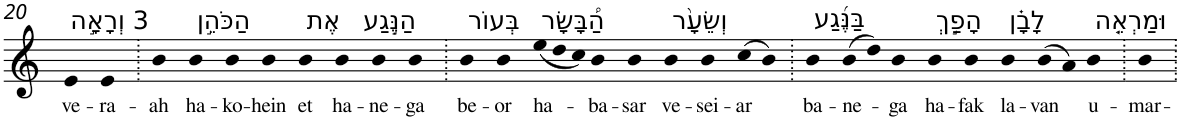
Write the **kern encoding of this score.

**kern	**text
*part1	*part1
*staff1	*staff1
*I"Piano	*
*I'Pno	*
!!LO:PB:g=z
*clefG2	*
*k[]	*
=20	=20
!LO:TX:a:t=3 וְרָאָ֣ה	!
!	!LO:LY:b
4e	ve-
!	!LO:LY:b
4e	-ra-
=21.	=21.
!	!LO:LY:b
4b	-ah
!LO:TX:a:t=הַכֹּהֵ֣ן	!
!	!LO:LY:b
4b	ha-
!	!LO:LY:b
4b	-ko-
!	!LO:LY:b
4b	-hein
!LO:TX:a:t=אֶת	!
!	!LO:LY:b
4b	et
!LO:TX:a:t=הַנֶּ֣גַע	!
!	!LO:LY:b
4b	ha-
!	!LO:LY:b
4b	-ne-
!	!LO:LY:b
4b	-ga
=22.	=22.
!LO:TX:a:t=בְּעוֹר	!
!	!LO:LY:b
4b	be-
!	!LO:LY:b
4b	-or
*Xtuplet	*
!LO:TX:a:t=הַ֠בָּשָׂר	!
!	!LO:LY:b
(<12ee	ha-
12dd	.
12cc)	.
!	!LO:LY:b
4b	-ba-
!	!LO:LY:b
4b	-sar
!LO:TX:a:t=וְשֵׂעָ֨ר	!
!	!LO:LY:b
4b	ve-
!	!LO:LY:b
4b	-sei-
!	!LO:LY:b
(>8cc	-ar
8b)	.
=23.	=23.
!LO:TX:a:t=בַּנֶּ֜גַע	!
!	!LO:LY:b
4b	ba-
!	!LO:LY:b
(>8b	-ne-
8dd)	.
!	!LO:LY:b
4b	-ga
!LO:TX:a:t=הָפַ֣ךְ	!
!	!LO:LY:b
4b	ha-
!	!LO:LY:b
4b	-fak
!LO:TX:a:t=לָבָ֗ן	!
!	!LO:LY:b
4b	la-
!	!LO:LY:b
(>8b	-van
8a)	.
!LO:TX:a:t=וּמַרְאֵ֤ה	!
!	!LO:LY:b
4b	u-
=24.	=24.
!	!LO:LY:b
4b	-mar-
=.	=.
*-	*-
